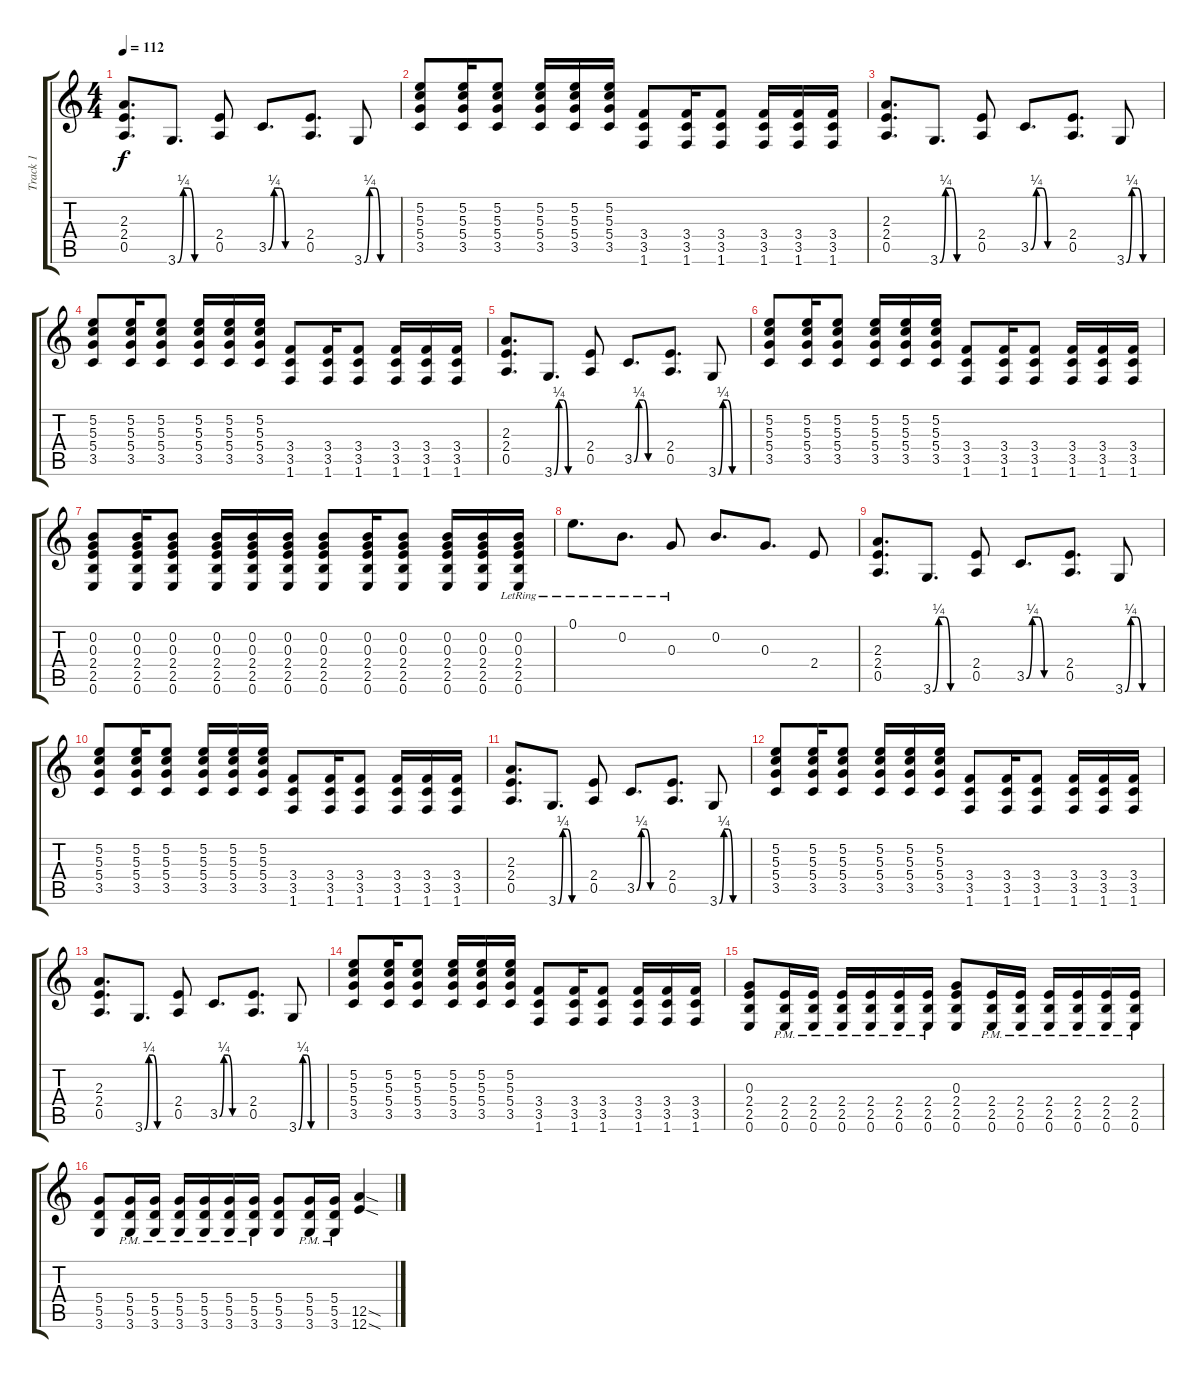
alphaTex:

\track ("Track 1" "Track 1") {instrument electricguitarjazz}
\staff {score tabs}
\tuning (E4 B3 G3 D3 A2 E2) {hide}
\ts (4 4)
\tempo 112
\clef g2
\ks c
(2.3 2.4 0.5).8{d dy f} 3.6{be (custom 0 0 10 1 20 1 30 0 60 0)}.8{d} (2.4 0.5).8 3.5{be (custom 0 0 10 1 20 1 30 0 60 0)}.8{d} (2.4 0.5).8{d} 3.6{be (custom 0 0 10 1 20 1 30 0 60 0)}.8 |
(5.2 5.3 5.4 3.5).8 (5.2 5.3 5.4 3.5).16 (5.2 5.3 5.4 3.5).8 (5.2 5.3 5.4 3.5).16 (5.2 5.3 5.4 3.5).16 (5.2 5.3 5.4 3.5).16 (3.4 3.5 1.6).8 (3.4 3.5 1.6).16 (3.4 3.5 1.6).8 (3.4 3.5 1.6).16 (3.4 3.5 1.6).16 (3.4 3.5 1.6).16 |
(2.3 2.4 0.5).8{d} 3.6{be (custom 0 0 10 1 20 1 30 0 60 0)}.8{d} (2.4 0.5).8 3.5{be (custom 0 0 10 1 20 1 30 0 60 0)}.8{d} (2.4 0.5).8{d} 3.6{be (custom 0 0 10 1 20 1 30 0 60 0)}.8 |
(5.2 5.3 5.4 3.5).8 (5.2 5.3 5.4 3.5).16 (5.2 5.3 5.4 3.5).8 (5.2 5.3 5.4 3.5).16 (5.2 5.3 5.4 3.5).16 (5.2 5.3 5.4 3.5).16 (3.4 3.5 1.6).8 (3.4 3.5 1.6).16 (3.4 3.5 1.6).8 (3.4 3.5 1.6).16 (3.4 3.5 1.6).16 (3.4 3.5 1.6).16 |
(2.3 2.4 0.5).8{d} 3.6{be (custom 0 0 10 1 20 1 30 0 60 0)}.8{d} (2.4 0.5).8 3.5{be (custom 0 0 10 1 20 1 30 0 60 0)}.8{d} (2.4 0.5).8{d} 3.6{be (custom 0 0 10 1 20 1 30 0 60 0)}.8 |
(5.2 5.3 5.4 3.5).8 (5.2 5.3 5.4 3.5).16 (5.2 5.3 5.4 3.5).8 (5.2 5.3 5.4 3.5).16 (5.2 5.3 5.4 3.5).16 (5.2 5.3 5.4 3.5).16 (3.4 3.5 1.6).8 (3.4 3.5 1.6).16 (3.4 3.5 1.6).8 (3.4 3.5 1.6).16 (3.4 3.5 1.6).16 (3.4 3.5 1.6).16 |
(0.2 0.3 2.4 2.5 0.6).8 (0.2 0.3 2.4 2.5 0.6).16 (0.2 0.3 2.4 2.5 0.6).8 (0.2 0.3 2.4 2.5 0.6).16 (0.2 0.3 2.4 2.5 0.6).16 (0.2 0.3 2.4 2.5 0.6).16 (0.2 0.3 2.4 2.5 0.6).8 (0.2 0.3 2.4 2.5 0.6).16 (0.2 0.3 2.4 2.5 0.6).8 (0.2 0.3 2.4 2.5 0.6).16 (0.2 0.3 2.4 2.5 0.6).16 (0.2{lr} 0.3{lr} 2.4{lr} 2.5{lr} 0.6{lr}).16 |
0.1{lr}.8{d} 0.2{lr}.8{d} 0.3{lr}.8 0.2.8{d} 0.3.8{d} 2.4.8 |
(2.3 2.4 0.5).8{d} 3.6{be (custom 0 0 10 1 20 1 30 0 60 0)}.8{d} (2.4 0.5).8 3.5{be (custom 0 0 10 1 20 1 30 0 60 0)}.8{d} (2.4 0.5).8{d} 3.6{be (custom 0 0 10 1 20 1 30 0 60 0)}.8 |
(5.2 5.3 5.4 3.5).8 (5.2 5.3 5.4 3.5).16 (5.2 5.3 5.4 3.5).8 (5.2 5.3 5.4 3.5).16 (5.2 5.3 5.4 3.5).16 (5.2 5.3 5.4 3.5).16 (3.4 3.5 1.6).8 (3.4 3.5 1.6).16 (3.4 3.5 1.6).8 (3.4 3.5 1.6).16 (3.4 3.5 1.6).16 (3.4 3.5 1.6).16 |
(2.3 2.4 0.5).8{d} 3.6{be (custom 0 0 10 1 20 1 30 0 60 0)}.8{d} (2.4 0.5).8 3.5{be (custom 0 0 10 1 20 1 30 0 60 0)}.8{d} (2.4 0.5).8{d} 3.6{be (custom 0 0 10 1 20 1 30 0 60 0)}.8 |
(5.2 5.3 5.4 3.5).8 (5.2 5.3 5.4 3.5).16 (5.2 5.3 5.4 3.5).8 (5.2 5.3 5.4 3.5).16 (5.2 5.3 5.4 3.5).16 (5.2 5.3 5.4 3.5).16 (3.4 3.5 1.6).8 (3.4 3.5 1.6).16 (3.4 3.5 1.6).8 (3.4 3.5 1.6).16 (3.4 3.5 1.6).16 (3.4 3.5 1.6).16 |
(2.3 2.4 0.5).8{d} 3.6{be (custom 0 0 10 1 20 1 30 0 60 0)}.8{d} (2.4 0.5).8 3.5{be (custom 0 0 10 1 20 1 30 0 60 0)}.8{d} (2.4 0.5).8{d} 3.6{be (custom 0 0 10 1 20 1 30 0 60 0)}.8 |
(5.2 5.3 5.4 3.5).8 (5.2 5.3 5.4 3.5).16 (5.2 5.3 5.4 3.5).8 (5.2 5.3 5.4 3.5).16 (5.2 5.3 5.4 3.5).16 (5.2 5.3 5.4 3.5).16 (3.4 3.5 1.6).8 (3.4 3.5 1.6).16 (3.4 3.5 1.6).8 (3.4 3.5 1.6).16 (3.4 3.5 1.6).16 (3.4 3.5 1.6).16 |
(0.3 2.4 2.5 0.6).8 (2.4{pm} 2.5{pm} 0.6{pm}).16 (2.4{pm} 2.5{pm} 0.6{pm}).16 (2.4{pm} 2.5{pm} 0.6{pm}).16 (2.4{pm} 2.5{pm} 0.6{pm}).16 (2.4{pm} 2.5{pm} 0.6{pm}).16 (2.4{pm} 2.5{pm} 0.6{pm}).16 (0.3 2.4 2.5 0.6).8 (2.4{pm} 2.5{pm} 0.6{pm}).16 (2.4{pm} 2.5{pm} 0.6{pm}).16 (2.4{pm} 2.5{pm} 0.6{pm}).16 (2.4{pm} 2.5{pm} 0.6{pm}).16 (2.4{pm} 2.5{pm} 0.6{pm}).16 (2.4{pm} 2.5{pm} 0.6{pm}).16 |
(5.4 5.5 3.6).8 (5.4{pm} 5.5{pm} 3.6{pm}).16 (5.4{pm} 5.5{pm} 3.6{pm}).16 (5.4{pm} 5.5{pm} 3.6{pm}).16 (5.4{pm} 5.5{pm} 3.6{pm}).16 (5.4{pm} 5.5{pm} 3.6{pm}).16 (5.4{pm} 5.5{pm} 3.6{pm}).16 (5.4 5.5 3.6).8 (5.4{pm} 5.5{pm} 3.6{pm}).16 (5.4{pm} 5.5{pm} 3.6{pm}).16 (12.5{sod} 12.6{sod}).4
